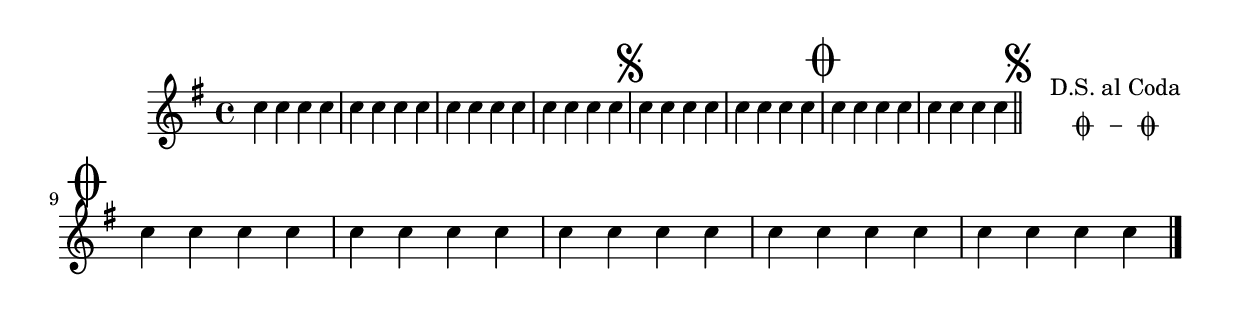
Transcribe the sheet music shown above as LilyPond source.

%% DO NOT EDIT this file manually; it is automatically
%% generated from LSR http://lsr.dsi.unimi.it
%% Make any changes in LSR itself, or in Documentation/snippets/new/ ,
%% and then run scripts/auxiliar/makelsr.py
%%
%% This file is in the public domain.
\version "2.17.11"

\header {
  lsrtags = "breaks, repeats, symbols-and-glyphs, workaround"

  texidoc = "
If you want to place an exiting segno sign and add text like @qq{D.S.
al Coda} next to it where usually the staff lines are you can use this
snippet. The coda will resume in a new line. There is a variation
documented in this snippet, where the coda will remain on the same
line.

"
  doctitle = "Positioning segno and coda (with line break)"
} % begin verbatim

{
  \clef treble
  \key g \major
  \time 4/4
  \relative c'' {
    \repeat unfold 4 {
      c4 c c c
    }

    % Set segno sign as rehearsal mark and adjust size if needed
    % \once \override Score.RehearsalMark.font-size = #3
    \mark \markup { \musicglyph #"scripts.segno" }
    \repeat unfold 2 {
      c4 c c c
    }

    % Set coda sign as rehearsal mark and adjust size if needed
    \once \override Score.RehearsalMark.font-size = #4
    \mark \markup { \musicglyph #"scripts.coda" }
    \repeat unfold 2 {
      c4 c c c
    }

    % Should Coda be on anew line?
    % Coda NOT on new line: use \nobreak
    % Coda on new line: DON'T use \nobreak
    % \noBreak

    \bar "||"

    % Set segno sign as rehearsal mark and adjust size if needed
    \once \override Score.RehearsalMark.break-visibility = #begin-of-line-invisible
    % \once \override Score.RehearsalMark.font-size = #3
    \mark \markup { \musicglyph #"scripts.segno" }

    % Here begins the trickery!
    % \cadenzaOn will suppress the bar count and \stopStaff removes the staff lines.
    \cadenzaOn
      \stopStaff
        % Some examples of possible text-displays

        % text line-aligned
        % ==================
        % Move text to the desired position
        % \once \override TextScript.extra-offset = #'( 2 . -3.5 )
        % | <>^\markup { D.S. al Coda } }

        % text center-aligned
        % ====================
        % Move text to the desired position
        % \once \override TextScript.extra-offset = #'( 6 . -5.0 )
        % | <>^\markup { \center-column { D.S. "al Coda" } }

        % text and symbols center-aligned
        % ===============================
        % Move text to the desired position and tweak spacing for optimum text alignment
        \repeat unfold 1 {
          s1
          \bar ""
        }
        \once \override TextScript.extra-offset = #'( 0 . -3.0 )
        \once \override TextScript.word-space = #1.5
        <>^\markup { \center-column { "D.S. al Coda" \line { \musicglyph #"scripts.coda" \musicglyph #"scripts.tenuto" \musicglyph #"scripts.coda"} } }

        % Increasing the unfold counter will expand the staff-free space
        \repeat unfold 3 {
          s1
          \bar ""
        }
        % Resume bar count and show staff lines again
     \startStaff
   \cadenzaOff

   % Should Coda be on new line?
   % Coda NOT on new line: DON'T use \break
   % Coda on new line: use \break
   \break

   % Show up, you clef and key!
   \once \override Staff.KeySignature.break-visibility = #end-of-line-invisible
   \once \override Staff.Clef.break-visibility = #end-of-line-invisible

   % Set coda sign as rehearsal mark and adjust size and position

   % Put the coda sign ontop of the (treble-)clef dependend on coda's line-position

   % Coda NOT on new line, use this:
   % \once \override Score.RehearsalMark.extra-offset = #'( -2 . 1.75 )

   % Coda on new line, use this:
   \once \override Score.RehearsalMark.extra-offset = #'( -4.5 . 0 )

   \once \override Score.RehearsalMark.font-size = #5
   \mark \markup { \musicglyph #"scripts.coda" }

   % The coda
   \repeat unfold 5 {
      c4 c c c
    }
    \bar"|."
  }
}
